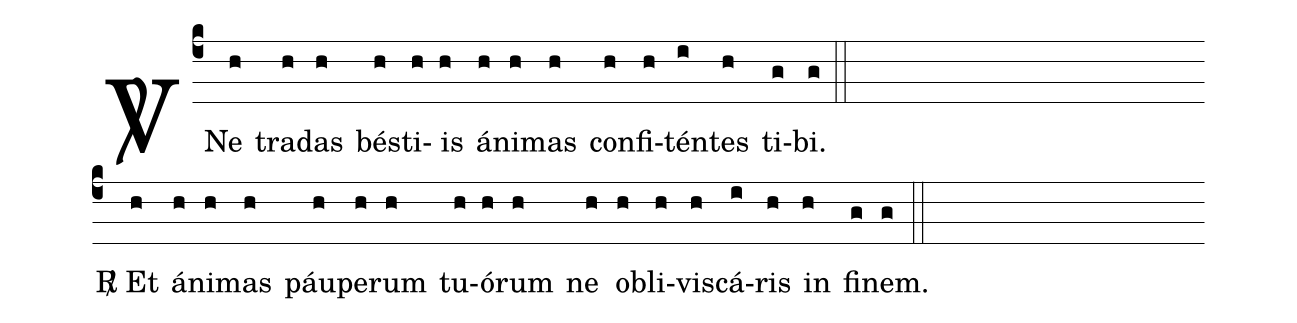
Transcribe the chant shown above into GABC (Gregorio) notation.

%%
(c4)
<sp>V/</sp> Ne(h) tra(h)das(h) bés(h)ti(h)is(h) á(h)ni(h)mas(h) con(h)fi(h)tén(i)tes(h) ti(g)bi.(g) (::Z-)
<sp>R/</sp> Et(h) á(h)ni(h)mas(h) páu(h)pe(h)rum(h) tu(h)ó(h)rum(h) ne(h) ob(h)li(h)vis(h)cá(i)ris(h) in(h) fi(g)nem.(g) (::)
